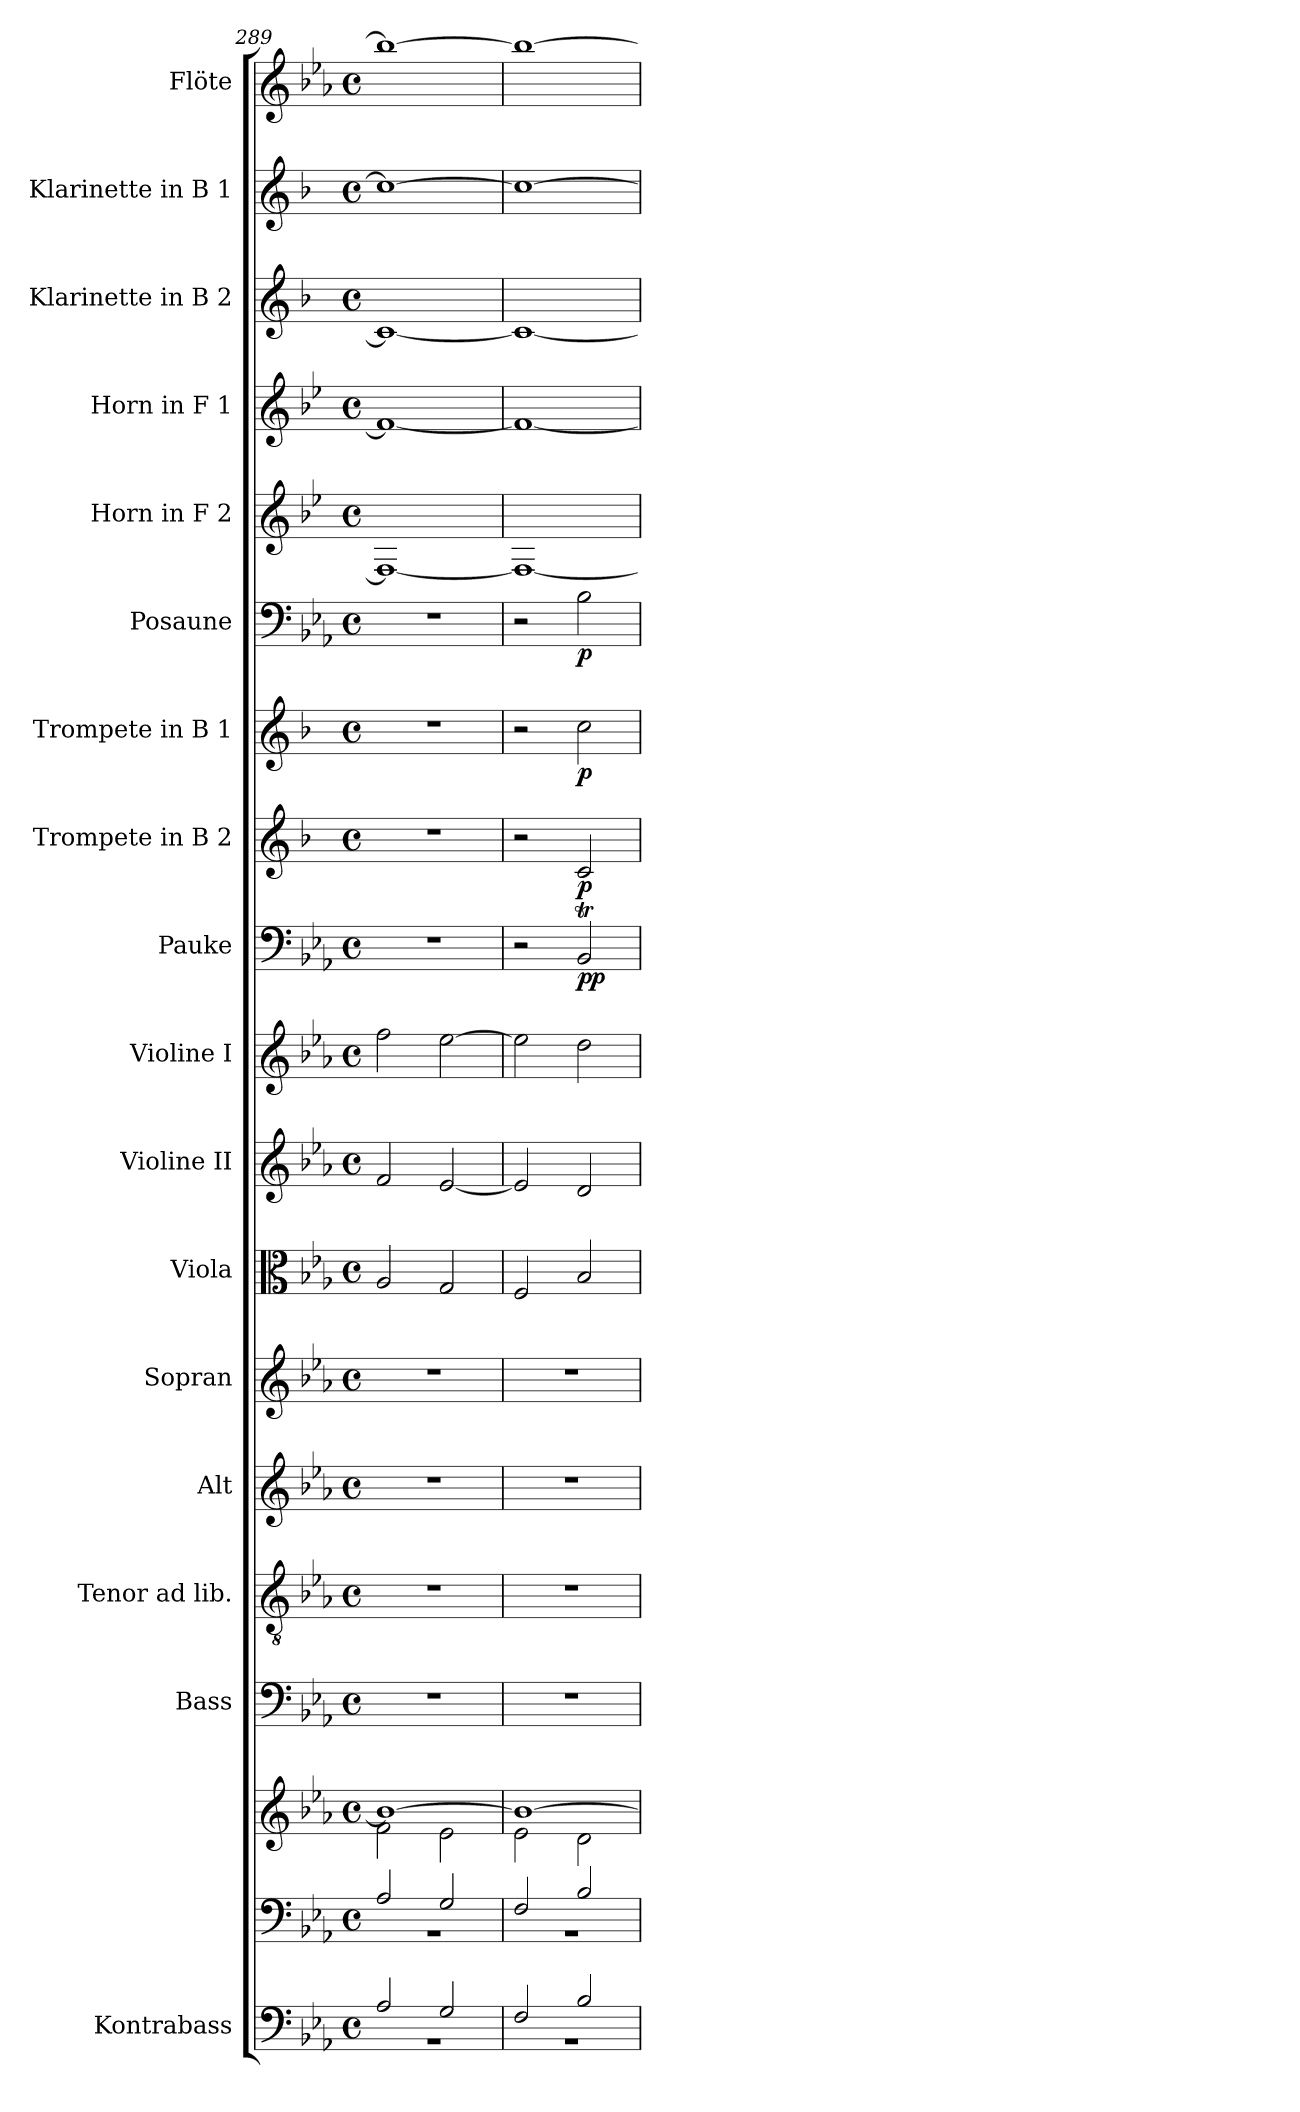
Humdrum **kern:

**kern	**kern	**kern	**kern	**kern	**kern	**kern	**kern	**kern	**kern	**kern	**dynam	**kern	**dynam	**kern	**dynam	**kern	**dynam	**kern	**kern	**kern	**kern	**kern
*part18	*part17	*part17	*part16	*part15	*part14	*part13	*part12	*part11	*part10	*part9	*part9	*part8	*part8	*part7	*part7	*part6	*part6	*part5	*part4	*part3	*part2	*part1
*staff19	*staff18	*staff17	*staff16	*staff15	*staff14	*staff13	*staff12	*staff11	*staff10	*staff9	*staff9	*staff8	*staff8	*staff7	*staff7	*staff6	*staff6	*staff5	*staff4	*staff3	*staff2	*staff1
*I"Kontrabass	*	*	*I"Bass	*I"Tenor ad lib.	*I"Alt	*I"Sopran	*I"Viola	*I"Violine II	*I"Violine I	*I"Pauke	*	*I"Trompete in B 2	*	*I"Trompete in B 1	*	*I"Posaune	*	*I"Horn in F 2	*I"Horn in F 1	*I"Klarinette in B 2	*I"Klarinette in B 1	*I"Flöte
*I'Kb.	*	*	*I'B	*I'T	*I'A	*I'S	*I'Vla.	*I'Vl. II	*I'Vl. I	*I'Pk.	*	*	*	*	*	*I'Pos.	*	*I'Hrn. 2	*I'Hrn. 1	*	*	*I'Fl.
*clefF4	*clefF4	*clefG2	*clefF4	*clefGv2	*clefG2	*clefG2	*clefC3	*clefG2	*clefG2	*clefF4	*	*clefG2	*	*clefG2	*	*clefF4	*	*clefG2	*clefG2	*clefG2	*clefG2	*clefG2
*ITrd7c12	*	*	*	*	*	*	*	*	*	*	*	*ITrd1c2	*	*ITrd1c2	*	*	*	*ITrd4c7	*ITrd4c7	*ITrd1c2	*ITrd1c2	*
*k[b-e-a-]	*k[b-e-a-]	*k[b-e-a-]	*k[b-e-a-]	*k[b-e-a-]	*k[b-e-a-]	*k[b-e-a-]	*k[b-e-a-]	*k[b-e-a-]	*k[b-e-a-]	*k[b-e-a-]	*	*k[b-e-a-]	*	*k[b-e-a-]	*	*k[b-e-a-]	*	*k[b-e-a-]	*k[b-e-a-]	*k[b-e-a-]	*k[b-e-a-]	*k[b-e-a-]
*E-:	*E-:	*E-:	*E-:	*E-:	*E-:	*E-:	*E-:	*E-:	*E-:	*E-:	*	*E-:	*	*E-:	*	*E-:	*	*E-:	*E-:	*E-:	*E-:	*E-:
*M4/4	*M4/4	*M4/4	*M4/4	*M4/4	*M4/4	*M4/4	*M4/4	*M4/4	*M4/4	*M4/4	*	*M4/4	*	*M4/4	*	*M4/4	*	*M4/4	*M4/4	*M4/4	*M4/4	*M4/4
*met(c)	*met(c)	*met(c)	*met(c)	*met(c)	*met(c)	*met(c)	*met(c)	*met(c)	*met(c)	*met(c)	*	*met(c)	*	*met(c)	*	*met(c)	*	*met(c)	*met(c)	*met(c)	*met(c)	*met(c)
=289	=289	=289	=289	=289	=289	=289	=289	=289	=289	=289	=289	=289	=289	=289	=289	=289	=289	=289	=289	=289	=289	=289
*^	*^	*^	*	*	*	*	*	*	*	*	*	*	*	*	*	*	*	*	*	*	*	*
2AA-/	1rBB	2A-/	1rBB	1b-_	2f\	1r	1r	1r	1r	2A-/	2f/	2ff\	1r	.	1r	.	1r	.	1r	.	1BB-_	1B-_	1B-_	1b-_	1bb-_
2GG/	.	2G/	.	.	2e-\	.	.	.	.	2G/	[2e-/	[2ee-\	.	.	.	.	.	.	.	.	.	.	.	.	.
=290	=290	=290	=290	=290	=290	=290	=290	=290	=290	=290	=290	=290	=290	=290	=290	=290	=290	=290	=290	=290	=290	=290	=290	=290	=290
2FF/	1rBB	2F/	1rBB	1b-_	2e-\	1r	1r	1r	1r	2F/	2e-/]	2ee-\]	2r	.	2r	.	2r	.	2r	.	1BB-_	1B-_	1B-_	1b-_	1bb-_
!	!	!	!	!	!	!	!	!	!	!	!	!	!	!LO:DY:b	!	!LO:DY:b	!	!LO:DY:b	!	!LO:DY:b	!	!	!	!	!
2BB-/	.	2B-/	.	.	2d\	.	.	.	.	2B-/	2d/	2dd\	2BB-T/	pp	2B-/	p	2b-\	p	2B-\	p	.	.	.	.	.
*v	*v	*	*	*	*	*	*	*	*	*	*	*	*	*	*	*	*	*	*	*	*	*	*	*	*
*	*v	*v	*	*	*	*	*	*	*	*	*	*	*	*	*	*	*	*	*	*	*	*	*	*
*	*	*v	*v	*	*	*	*	*	*	*	*	*	*	*	*	*	*	*	*	*	*	*	*
=	=	=	=	=	=	=	=	=	=	=	=	=	=	=	=	=	=	=	=	=	=	=
*-	*-	*-	*-	*-	*-	*-	*-	*-	*-	*-	*-	*-	*-	*-	*-	*-	*-	*-	*-	*-	*-	*-
